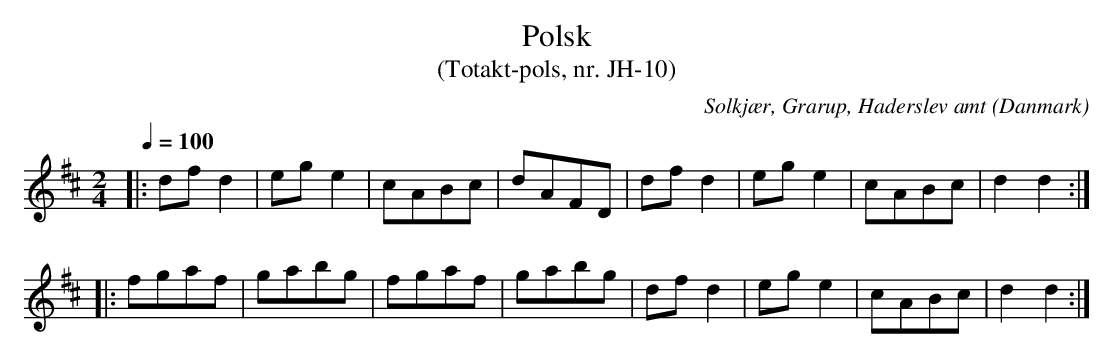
X:1
T:Polsk
T:(Totakt-pols, nr. JH-10)
O:Solkjær, Grarup, Haderslev amt (Danmark)
M:2/4
L:1/8
Q:1/4=100
K:D
|: df d2 | eg e2 | cABc | dAFD | df d2 | eg e2 | cABc | d2 d2 :|
|: fgaf | gabg | fgaf | gabg | df d2 | eg e2 | cABc | d2 d2 :|
